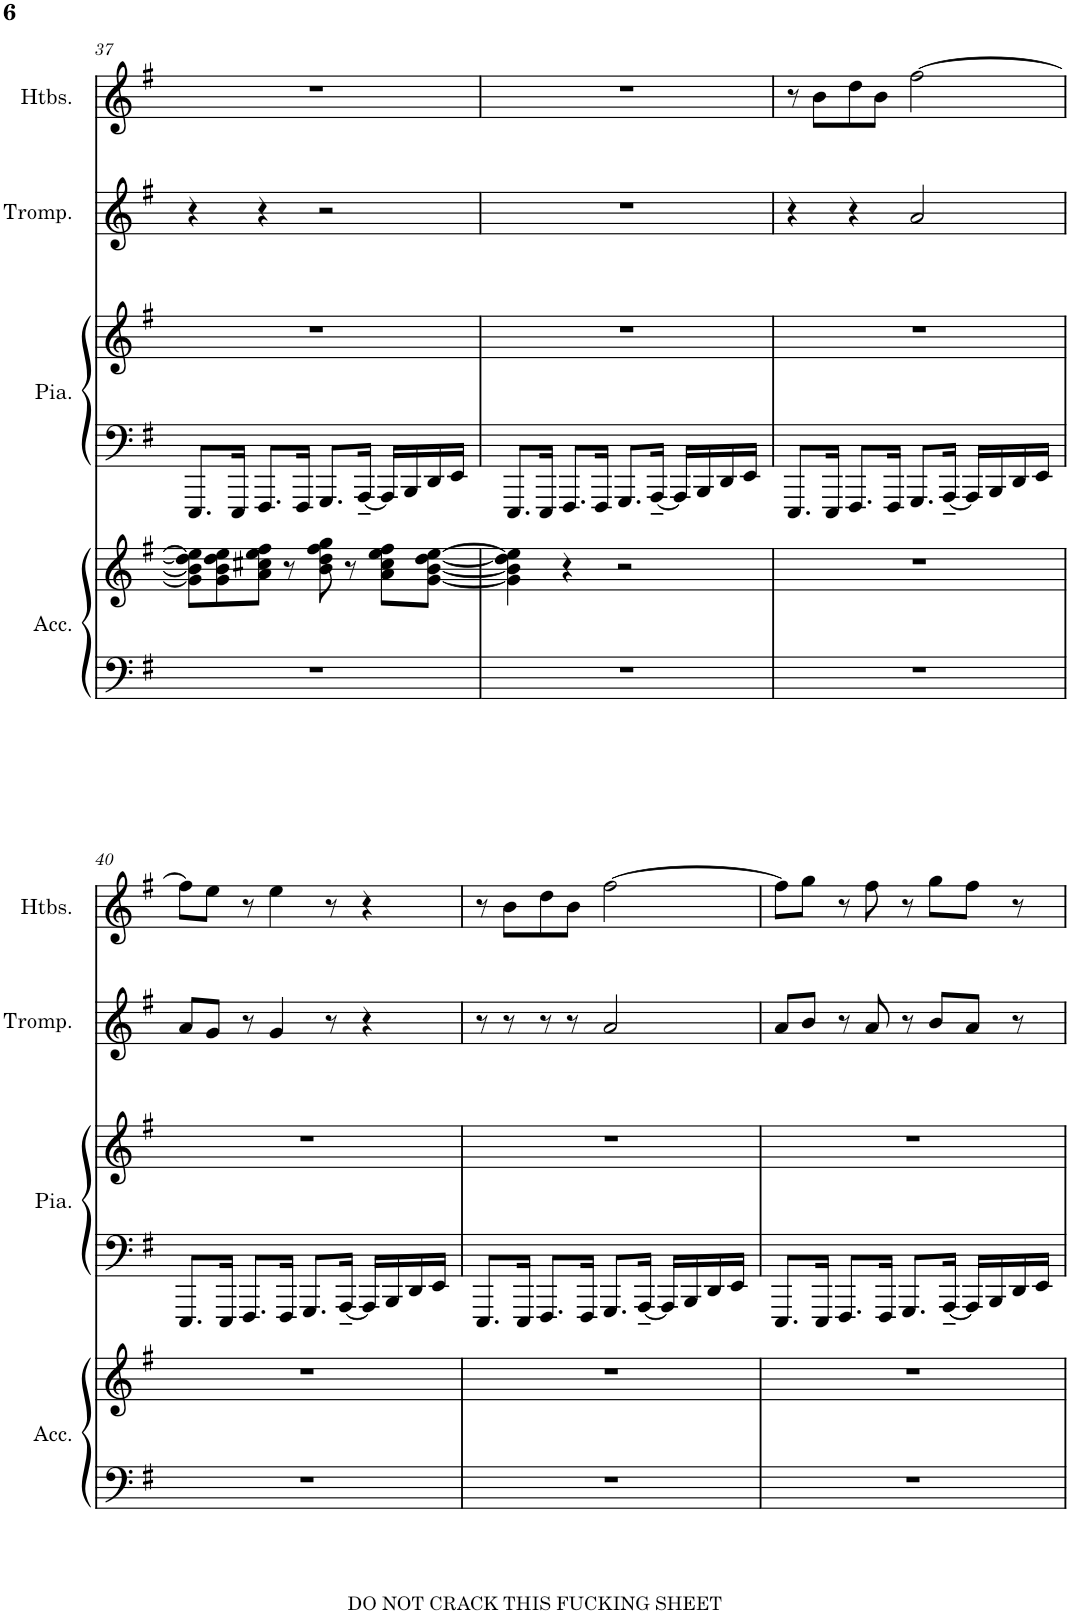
**kern	**kern	**kern	**kern	**kern	**kern
*part4	*part4	*part3	*part3	*part2	*part1
*staff6	*staff5	*staff4	*staff3	*staff2	*staff1
*I"Accordéon	*	*I"Piano à queue	*	*I"Trompette	*I"Hautbois
*I'Acc.	*	*I'Pia.	*	*I'Tromp.	*I'Htbs.
!!LO:PB:g=z
*clefF4	*clefG2	*clefF4	*clefG2	*clefG2	*clefG2
*	*	*	*	*ITrd1c2	*
*k[f#]	*k[f#]	*k[f#]	*k[f#]	*k[f#]	*k[f#]
*M4/4	*M4/4	*M4/4	*M4/4	*M4/4	*M4/4
=37	=37	=37	=37	=37	=37
1r	8g\] 8b\] 8dd\] 8ee\]L	8.EEE/L	1r	4r	1r
.	8g\ 8b\ 8dd\ 8ee\	.	.	.	.
.	.	16EEE/Jk	.	.	.
.	8a\ 8cc#X\ 8ee\ 8ff#\J	8.FFF#/L	.	4r	.
.	8r	.	.	.	.
.	.	16FFF#/Jk	.	.	.
.	8b\ 8dd\ 8ff#\ 8gg\	8.GGG/L	.	2r	.
.	8r	.	.	.	.
.	.	[16AAA~/Jk	.	.	.
.	8a\ 8cc#\ 8ee\ 8ff#\L	16AAA/LL]	.	.	.
.	.	16BBB/	.	.	.
.	[8g\ [8b\ [8dd\ [8ee\J	16DD/	.	.	.
.	.	16EE/JJ	.	.	.
=38	=38	=38	=38	=38	=38
1r	4g\] 4b\] 4dd\] 4ee\]	8.EEE/L	1r	1r	1r
.	.	16EEE/Jk	.	.	.
.	4r	8.FFF#/L	.	.	.
.	.	16FFF#/Jk	.	.	.
.	2r	8.GGG/L	.	.	.
.	.	[16AAA~/Jk	.	.	.
.	.	16AAA/LL]	.	.	.
.	.	16BBB/	.	.	.
.	.	16DD/	.	.	.
.	.	16EE/JJ	.	.	.
=39	=39	=39	=39	=39	=39
1r	1r	8.EEE/L	1r	4r	8r
.	.	.	.	.	8b\L
.	.	16EEE/Jk	.	.	.
.	.	8.FFF#/L	.	4r	8dd\
.	.	.	.	.	8b\J
.	.	16FFF#/Jk	.	.	.
.	.	8.GGG/L	.	2a/	[2ff#\
.	.	[16AAA~/Jk	.	.	.
.	.	16AAA/LL]	.	.	.
.	.	16BBB/	.	.	.
.	.	16DD/	.	.	.
.	.	16EE/JJ	.	.	.
!!LO:LB:g=z
=40	=40	=40	=40	=40	=40
1r	1r	8.EEE/L	1r	8a/L	8ff#\L]
.	.	.	.	8g/J	8ee\J
.	.	16EEE/Jk	.	.	.
.	.	8.FFF#/L	.	8r	8r
.	.	.	.	4g/	4ee\
.	.	16FFF#/Jk	.	.	.
.	.	8.GGG/L	.	.	.
.	.	.	.	8r	8r
.	.	[16AAA~/Jk	.	.	.
.	.	16AAA/LL]	.	4r	4r
.	.	16BBB/	.	.	.
.	.	16DD/	.	.	.
.	.	16EE/JJ	.	.	.
=41	=41	=41	=41	=41	=41
1r	1r	8.EEE/L	1r	8r	8r
.	.	.	.	8r	8b\L
.	.	16EEE/Jk	.	.	.
.	.	8.FFF#/L	.	8r	8dd\
.	.	.	.	8r	8b\J
.	.	16FFF#/Jk	.	.	.
.	.	8.GGG/L	.	2a/	[2ff#\
.	.	[16AAA~/Jk	.	.	.
.	.	16AAA/LL]	.	.	.
.	.	16BBB/	.	.	.
.	.	16DD/	.	.	.
.	.	16EE/JJ	.	.	.
=42	=42	=42	=42	=42	=42
1r	1r	8.EEE/L	1r	8a/L	8ff#\L]
.	.	.	.	8b/J	8gg\J
.	.	16EEE/Jk	.	.	.
.	.	8.FFF#/L	.	8r	8r
.	.	.	.	8a/	8ff#\
.	.	16FFF#/Jk	.	.	.
.	.	8.GGG/L	.	8r	8r
.	.	.	.	8b/L	8gg\L
.	.	[16AAA~/Jk	.	.	.
.	.	16AAA/LL]	.	8a/J	8ff#\J
.	.	16BBB/	.	.	.
.	.	16DD/	.	8r	8r
.	.	16EE/JJ	.	.	.
=	=	=	=	=	=
*-	*-	*-	*-	*-	*-
